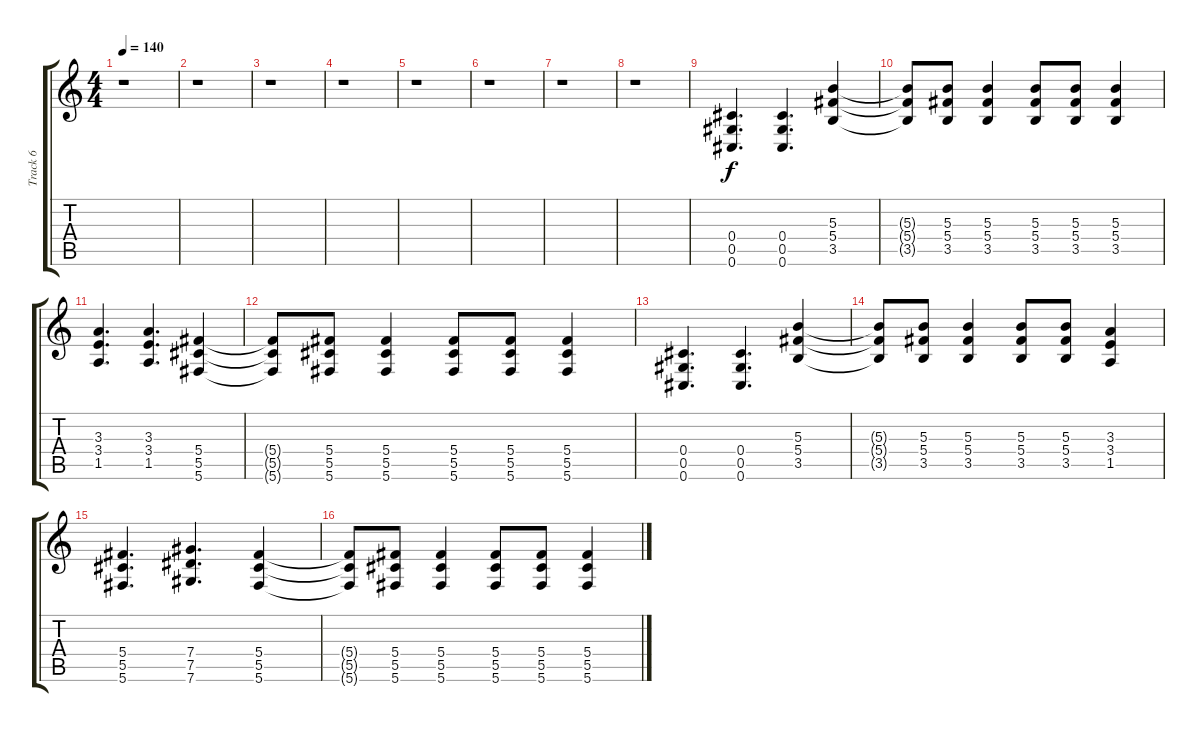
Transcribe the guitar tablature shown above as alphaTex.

\track ("Track 6" "Track 6") {instrument distortionguitar}
\staff {score tabs}
\tuning (Eb4 Bb3 Gb3 Db3 Ab2 Db2) {hide}
\ts (4 4)
\tempo 140
\clef g2
\ks c
r.1{dy f} |
r.1 |
r.1 |
r.1 |
r.1 |
r.1 |
r.1 |
r.1 |
(0.4 0.5 0.6).4{d} (0.4 0.5 0.6).4{d} (5.3 5.4 3.5).4 |
(5.3{t} 5.4{t} 3.5{t}).8 (5.3 5.4 3.5).8 (5.3 5.4 3.5).4 (5.3 5.4 3.5).8 (5.3 5.4 3.5).8 (5.3 5.4 3.5).4 |
(3.3 3.4 1.5).4{d} (3.3 3.4 1.5).4{d} (5.4 5.5 5.6).4 |
(5.4{t} 5.5{t} 5.6{t}).8 (5.4 5.5 5.6).8 (5.4 5.5 5.6).4 (5.4 5.5 5.6).8 (5.4 5.5 5.6).8 (5.4 5.5 5.6).4 |
(0.4 0.5 0.6).4{d} (0.4 0.5 0.6).4{d} (5.3 5.4 3.5).4 |
(5.3{t} 5.4{t} 3.5{t}).8 (5.3 5.4 3.5).8 (5.3 5.4 3.5).4 (5.3 5.4 3.5).8 (5.3 5.4 3.5).8 (3.3 3.4 1.5).4 |
(5.4 5.5 5.6).4{d} (7.4 7.5 7.6).4{d} (5.4 5.5 5.6).4 |
(5.4{t} 5.5{t} 5.6{t}).8 (5.4 5.5 5.6).8 (5.4 5.5 5.6).4 (5.4 5.5 5.6).8 (5.4 5.5 5.6).8 (5.4 5.5 5.6).4
